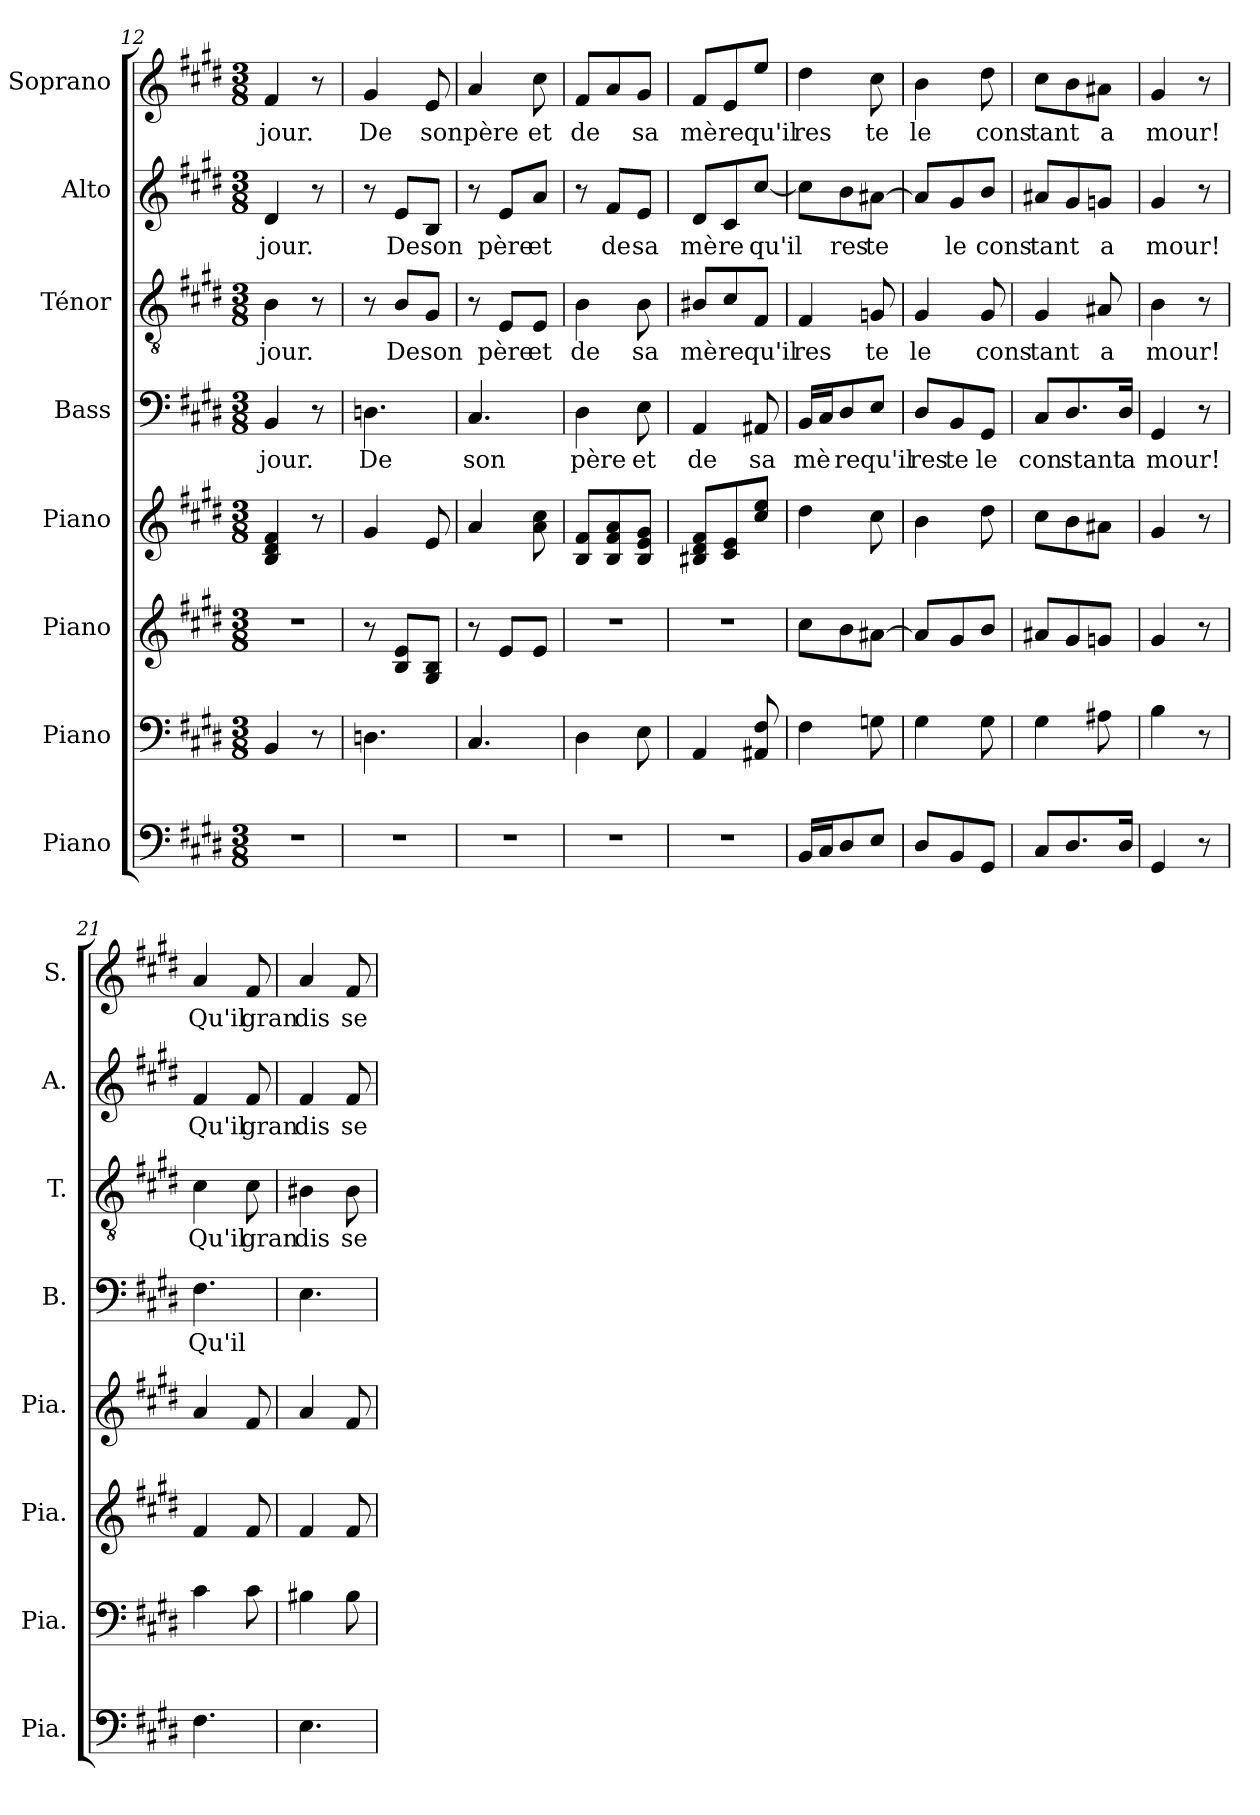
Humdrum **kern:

**kern	**kern	**kern	**kern	**kern	**text	**kern	**text	**kern	**text	**kern	**text
*part8	*part7	*part6	*part5	*part4	*part4	*part3	*part3	*part2	*part2	*part1	*part1
*staff8	*staff7	*staff6	*staff5	*staff4	*staff4	*staff3	*staff3	*staff2	*staff2	*staff1	*staff1
*I"Piano	*I"Piano	*I"Piano	*I"Piano	*I"Bass	*	*I"Ténor	*	*I"Alto	*	*I"Soprano	*
*I'Pia.	*I'Pia.	*I'Pia.	*I'Pia.	*I'B.	*	*I'T.	*	*I'A.	*	*I'S.	*
*clefF4	*clefF4	*clefG2	*clefG2	*clefF4	*	*clefGv2	*	*clefG2	*	*clefG2	*
*k[f#c#g#d#]	*k[f#c#g#d#]	*k[f#c#g#d#]	*k[f#c#g#d#]	*k[f#c#g#d#]	*	*k[f#c#g#d#]	*	*k[f#c#g#d#]	*	*k[f#c#g#d#]	*
*M3/8	*M3/8	*M3/8	*M3/8	*M3/8	*	*M3/8	*	*M3/8	*	*M3/8	*
=12	=12	=12	=12	=12	=12	=12	=12	=12	=12	=12	=12
!	!	!	!	!	!LO:LY:b	!	!LO:LY:b	!	!LO:LY:b	!	!LO:LY:b
4.r	4BB/	4.r	4B/ 4d#/ 4f#/	4BB/	jour.	4B\	jour.	4d#/	jour.	4f#/	jour.
.	8r	.	8r	8r	.	8r	.	8r	.	8r	.
!!LO:PB:g=z
=13	=13	=13	=13	=13	=13	=13	=13	=13	=13	=13	=13
!	!	!	!	!	!LO:LY:b	!	!	!	!	!	!LO:LY:b
4.r	4.Dn\	8r	4g#/	4.Dn\	De	8r	.	8r	.	4g#/	De
!	!	!	!	!	!	!	!LO:LY:b	!	!LO:LY:b	!	!
.	.	8B/ 8e/L	.	.	.	8B/L	De	8e/L	De	.	.
!	!	!	!	!	!	!	!LO:LY:b	!	!LO:LY:b	!	!LO:LY:b
.	.	8G#/ 8B/J	8e/	.	.	8G#/J	son	8B/J	son	8e/	son
=14	=14	=14	=14	=14	=14	=14	=14	=14	=14	=14	=14
!	!	!	!	!	!LO:LY:b	!	!	!	!	!	!LO:LY:b
4.r	4.C#/	8r	4a/	4.C#/	son	8r	.	8r	.	4a/	père
!	!	!	!	!	!	!	!LO:LY:b	!	!LO:LY:b	!	!
.	.	8e/L	.	.	.	8E/L	père	8e/L	père	.	.
!	!	!	!	!	!	!	!LO:LY:b	!	!LO:LY:b	!	!LO:LY:b
.	.	8e/J	8a\ 8cc#\	.	.	8E/J	et	8a/J	et	8cc#\	et
=15	=15	=15	=15	=15	=15	=15	=15	=15	=15	=15	=15
!	!	!	!	!	!LO:LY:b	!	!LO:LY:b	!	!	!	!LO:LY:b
4.r	4D#\	4.r	8B/ 8f#/L	4D#\	père	4B\	de	8r	.	8f#/L	de
!	!	!	!	!	!	!	!	!	!LO:LY:b	!	!
.	.	.	8B/ 8f#/ 8a/	.	.	.	.	8f#/L	de	8a/	.
!	!	!	!	!	!LO:LY:b	!	!LO:LY:b	!	!LO:LY:b	!	!LO:LY:b
.	8E\	.	8B/ 8e/ 8g#/J	8E\	et	8B\	sa	8e/J	sa	8g#/J	sa
=16	=16	=16	=16	=16	=16	=16	=16	=16	=16	=16	=16
!	!	!	!	!	!LO:LY:b	!	!LO:LY:b	!	!LO:LY:b	!	!LO:LY:b
4.r	4AA/	4.r	8B#X/ 8d#/ 8f#/L	4AA/	de	8B#X/L	mè	8d#/L	mè	8f#/L	mè
!	!	!	!	!	!	!	!LO:LY:b	!	!LO:LY:b	!	!LO:LY:b
.	.	.	8c#/ 8e/	.	.	8c#/	re	8c#/	re	8e/	re
!	!	!	!	!	!LO:LY:b	!	!LO:LY:b	!	!LO:LY:b	!	!LO:LY:b
.	8AA#X/ 8F#/	.	8cc#/ 8ee/J	8AA#X/	sa	8F#/J	qu'il	[8cc#/J	qu'il	8ee/J	qu'il
=17	=17	=17	=17	=17	=17	=17	=17	=17	=17	=17	=17
!	!	!	!	!	!LO:LY:b	!	!LO:LY:b	!	!	!	!LO:LY:b
16BB/LL	4F#\	8cc#\L	4dd#\	16BB/LL	mè	4F#/	res	8cc#\L]	.	4dd#\	res
16C#/J	.	.	.	16C#/J	.	.	.	.	.	.	.
!	!	!	!	!	!LO:LY:b	!	!	!	!LO:LY:b	!	!
8D#/	.	8b\	.	8D#/	re	.	.	8b\	res	.	.
!	!	!	!	!	!LO:LY:b	!	!LO:LY:b	!	!LO:LY:b	!	!LO:LY:b
8E/J	8Gn\	[8a#X\J	8cc#\	8E/J	qu'il	8Gn/	te	[8a#X\J	te	8cc#\	te
=18	=18	=18	=18	=18	=18	=18	=18	=18	=18	=18	=18
!	!	!	!	!	!LO:LY:b	!	!LO:LY:b	!	!	!	!LO:LY:b
8D#/L	4G#\	8a#/L]	4b\	8D#/L	res	4G#/	le	8a#/L]	.	4b\	le
!	!	!	!	!	!LO:LY:b	!	!	!	!LO:LY:b	!	!
8BB/	.	8g#/	.	8BB/	te	.	.	8g#/	le	.	.
!	!	!	!	!	!LO:LY:b	!	!LO:LY:b	!	!LO:LY:b	!	!LO:LY:b
8GG#/J	8G#\	8b/J	8dd#\	8GG#/J	le	8G#/	cons	8b/J	cons	8dd#\	cons
=19	=19	=19	=19	=19	=19	=19	=19	=19	=19	=19	=19
!	!	!	!	!	!LO:LY:b	!	!LO:LY:b	!	!LO:LY:b	!	!LO:LY:b
8C#/L	4G#\	8a#X/L	8cc#\L	8C#/L	con	4G#/	tant	8a#X/L	tant	8cc#\L	tant
!	!	!	!	!	!LO:LY:b	!	!	!	!	!	!
8.D#/	.	8g#/	8b\	8.D#/	stant	.	.	8g#/	.	8b\	.
!	!	!	!	!	!	!	!LO:LY:b	!	!LO:LY:b	!	!LO:LY:b
.	8A#X\	8gn/J	8a#X\J	.	.	8A#X/	a	8gn/J	a	8a#X\J	a
!	!	!	!	!	!LO:LY:b	!	!	!	!	!	!
16D#/Jk	.	.	.	16D#/Jk	a	.	.	.	.	.	.
=20	=20	=20	=20	=20	=20	=20	=20	=20	=20	=20	=20
!	!	!	!	!	!LO:LY:b	!	!LO:LY:b	!	!LO:LY:b	!	!LO:LY:b
4GG#/	4B\	4g#/	4g#/	4GG#/	mour!	4B\	mour!	4g#/	mour!	4g#/	mour!
8r	8r	8r	8r	8r	.	8r	.	8r	.	8r	.
=21	=21	=21	=21	=21	=21	=21	=21	=21	=21	=21	=21
!	!	!	!	!	!LO:LY:b	!	!LO:LY:b	!	!LO:LY:b	!	!LO:LY:b
4.F#\	4c#\	4f#/	4a/	4.F#\	Qu'il	4c#\	Qu'il	4f#/	Qu'il	4a/	Qu'il
!	!	!	!	!	!	!	!LO:LY:b	!	!LO:LY:b	!	!LO:LY:b
.	8c#\	8f#/	8f#/	.	.	8c#\	gran	8f#/	gran	8f#/	gran
=22	=22	=22	=22	=22	=22	=22	=22	=22	=22	=22	=22
!	!	!	!	!	!	!	!LO:LY:b	!	!LO:LY:b	!	!LO:LY:b
4.E\	4B#X\	4f#/	4a/	4.E\	.	4B#X\	dis	4f#/	dis	4a/	dis
!	!	!	!	!	!	!	!LO:LY:b	!	!LO:LY:b	!	!LO:LY:b
.	8B#\	8f#/	8f#/	.	.	8B#\	se	8f#/	se	8f#/	se
=	=	=	=	=	=	=	=	=	=	=	=
*-	*-	*-	*-	*-	*-	*-	*-	*-	*-	*-	*-
